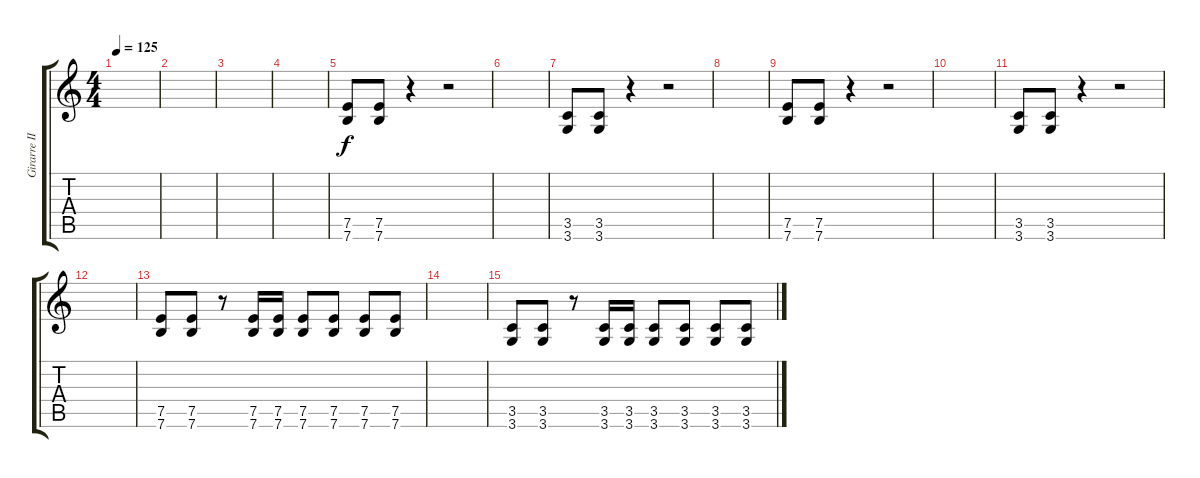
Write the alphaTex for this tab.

\track ("Girarre II" "Girarre II") {instrument distortionguitar}
\staff {score tabs}
\tuning (E4 B3 G3 D3 A2 E2) {hide}
\ts (4 4)
\tempo 125
\clef g2
\ks c
|
|
|
|
(7.5 7.6).8 (7.5 7.6).8 r.4 r.2 |
|
(3.5 3.6).8 (3.5 3.6).8 r.4 r.2 |
|
(7.5 7.6).8 (7.5 7.6).8 r.4 r.2 |
|
(3.5 3.6).8 (3.5 3.6).8 r.4 r.2 |
|
(7.5 7.6).8 (7.5 7.6).8 r.8 (7.5 7.6).16 (7.5 7.6).16 (7.5 7.6).8 (7.5 7.6).8 (7.5 7.6).8 (7.5 7.6).8 |
|
(3.5 3.6).8 (3.5 3.6).8 r.8 (3.5 3.6).16 (3.5 3.6).16 (3.5 3.6).8 (3.5 3.6).8 (3.5 3.6).8 (3.5 3.6).8
